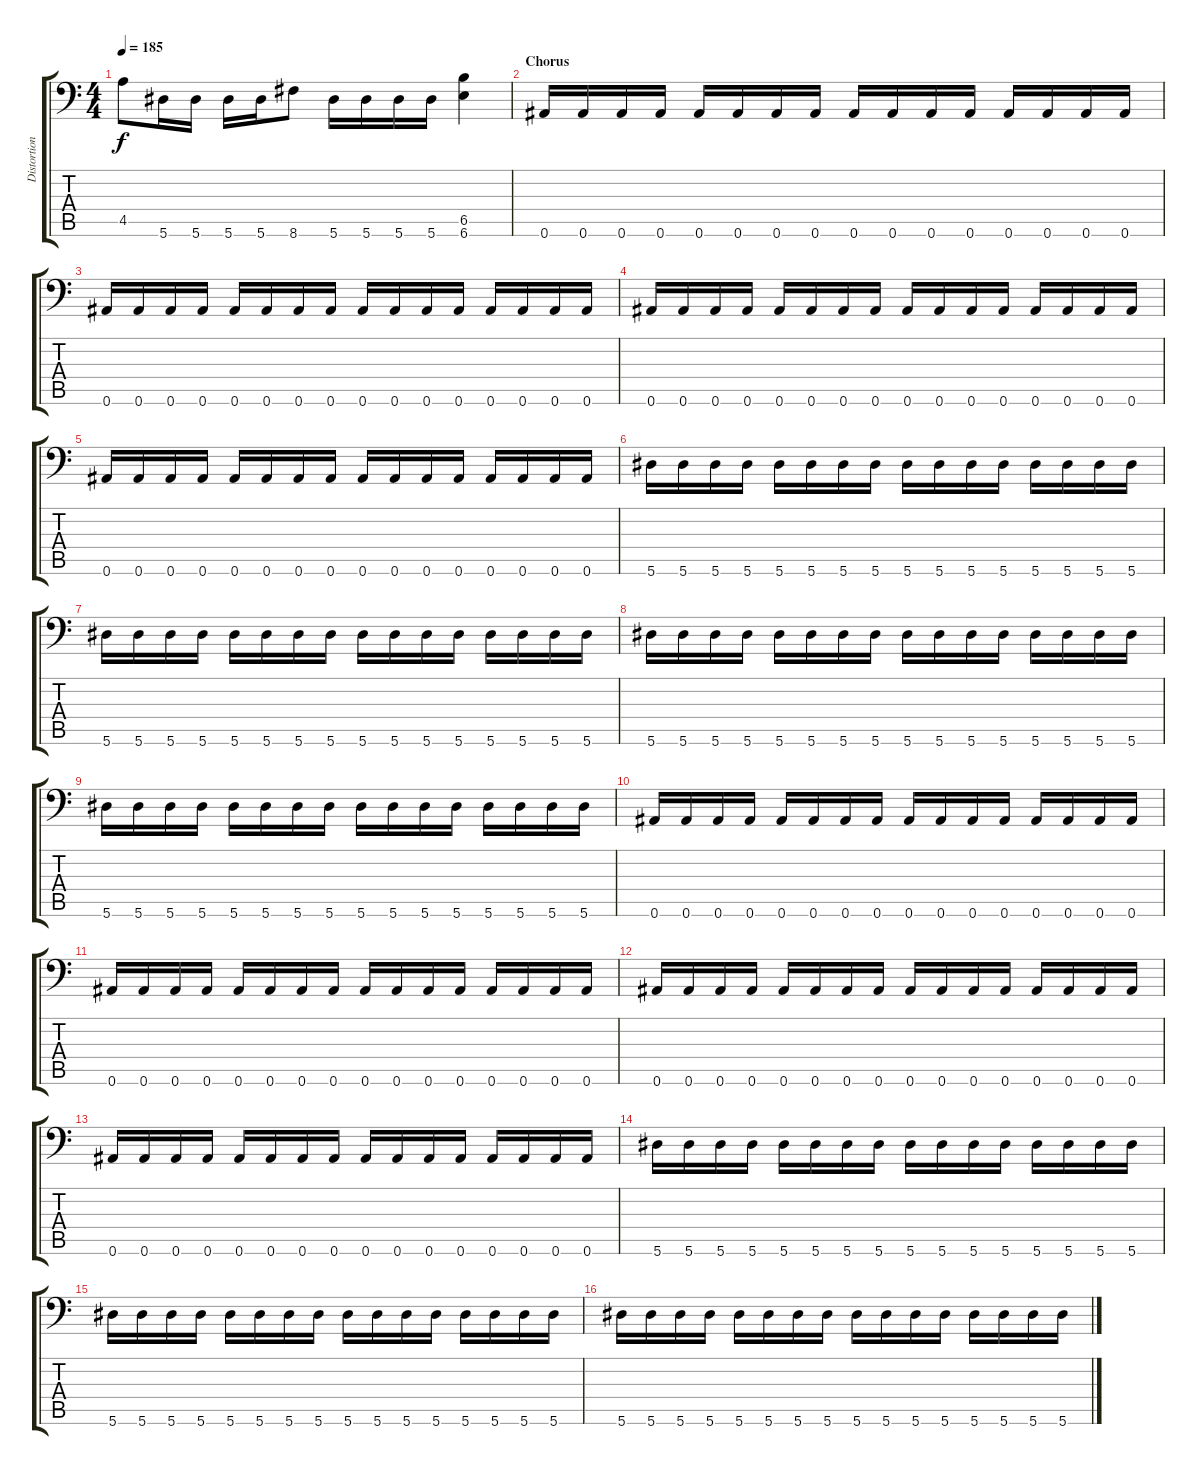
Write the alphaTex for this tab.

\track ("Distortion Guitar I" "Distortion") {instrument distortionguitar}
\staff {score tabs}
\tuning (C4 G3 Eb3 Bb2 F2 Bb1) {hide}
\ts (4 4)
\tempo 185
\clef f4
\ks c
4.5.8{dy f} 5.6.16 5.6.16 5.6.16 5.6.16 8.6.8 5.6.16 5.6.16 5.6.16 5.6.16 (6.5 6.6).4 |
\section ("" "Chorus")
0.6.16 0.6.16 0.6.16 0.6.16 0.6.16 0.6.16 0.6.16 0.6.16 0.6.16 0.6.16 0.6.16 0.6.16 0.6.16 0.6.16 0.6.16 0.6.16 |
0.6.16 0.6.16 0.6.16 0.6.16 0.6.16 0.6.16 0.6.16 0.6.16 0.6.16 0.6.16 0.6.16 0.6.16 0.6.16 0.6.16 0.6.16 0.6.16 |
0.6.16 0.6.16 0.6.16 0.6.16 0.6.16 0.6.16 0.6.16 0.6.16 0.6.16 0.6.16 0.6.16 0.6.16 0.6.16 0.6.16 0.6.16 0.6.16 |
0.6.16 0.6.16 0.6.16 0.6.16 0.6.16 0.6.16 0.6.16 0.6.16 0.6.16 0.6.16 0.6.16 0.6.16 0.6.16 0.6.16 0.6.16 0.6.16 |
5.6.16 5.6.16 5.6.16 5.6.16 5.6.16 5.6.16 5.6.16 5.6.16 5.6.16 5.6.16 5.6.16 5.6.16 5.6.16 5.6.16 5.6.16 5.6.16 |
5.6.16 5.6.16 5.6.16 5.6.16 5.6.16 5.6.16 5.6.16 5.6.16 5.6.16 5.6.16 5.6.16 5.6.16 5.6.16 5.6.16 5.6.16 5.6.16 |
5.6.16 5.6.16 5.6.16 5.6.16 5.6.16 5.6.16 5.6.16 5.6.16 5.6.16 5.6.16 5.6.16 5.6.16 5.6.16 5.6.16 5.6.16 5.6.16 |
5.6.16 5.6.16 5.6.16 5.6.16 5.6.16 5.6.16 5.6.16 5.6.16 5.6.16 5.6.16 5.6.16 5.6.16 5.6.16 5.6.16 5.6.16 5.6.16 |
\section ("" "")
0.6.16 0.6.16 0.6.16 0.6.16 0.6.16 0.6.16 0.6.16 0.6.16 0.6.16 0.6.16 0.6.16 0.6.16 0.6.16 0.6.16 0.6.16 0.6.16 |
0.6.16 0.6.16 0.6.16 0.6.16 0.6.16 0.6.16 0.6.16 0.6.16 0.6.16 0.6.16 0.6.16 0.6.16 0.6.16 0.6.16 0.6.16 0.6.16 |
0.6.16 0.6.16 0.6.16 0.6.16 0.6.16 0.6.16 0.6.16 0.6.16 0.6.16 0.6.16 0.6.16 0.6.16 0.6.16 0.6.16 0.6.16 0.6.16 |
0.6.16 0.6.16 0.6.16 0.6.16 0.6.16 0.6.16 0.6.16 0.6.16 0.6.16 0.6.16 0.6.16 0.6.16 0.6.16 0.6.16 0.6.16 0.6.16 |
5.6.16 5.6.16 5.6.16 5.6.16 5.6.16 5.6.16 5.6.16 5.6.16 5.6.16 5.6.16 5.6.16 5.6.16 5.6.16 5.6.16 5.6.16 5.6.16 |
5.6.16 5.6.16 5.6.16 5.6.16 5.6.16 5.6.16 5.6.16 5.6.16 5.6.16 5.6.16 5.6.16 5.6.16 5.6.16 5.6.16 5.6.16 5.6.16 |
5.6.16 5.6.16 5.6.16 5.6.16 5.6.16 5.6.16 5.6.16 5.6.16 5.6.16 5.6.16 5.6.16 5.6.16 5.6.16 5.6.16 5.6.16 5.6.16
